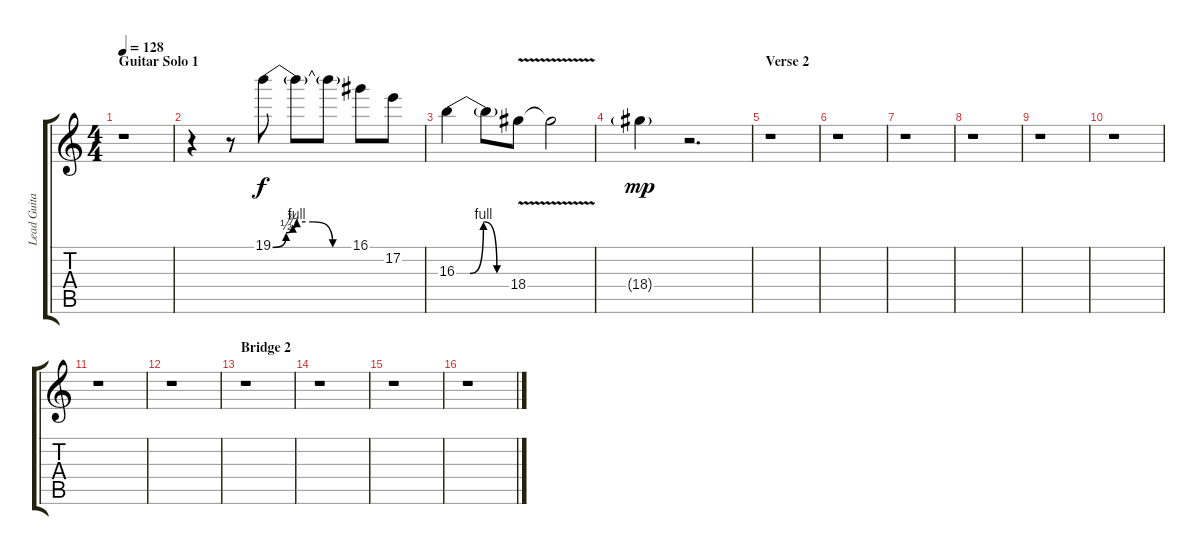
\track ("Lead Guitar 2" "Lead Guita") {instrument distortionguitar}
\staff {score tabs}
\tuning (E4 B3 G3 D3 A2 E2) {hide}
\ts (4 4)
\section ("" "Guitar Solo 1")
\tempo 128
\clef g2
\ks c
r.1{dy f} |
r.4 r.8 19.1{be (custom 0 0 10 2 15 3 18 4 30 4 45 0 60 0)}.8 19.1{t}.8 19.1{t}.8 16.1.8 17.2.8 |
16.3{be (custom 0 0 15 0 30 4 45 0 60 0)}.4 16.3{t}.8 18.4{v}.8 18.4{t}.2 |
18.4{g}.4{dy mp} r.2{d} |
\section ("" "Verse 2")
r.1 |
r.1 |
r.1 |
r.1 |
r.1 |
r.1 |
r.1 |
r.1 |
\section ("" "Bridge 2")
r.1 |
r.1 |
r.1 |
r.1
